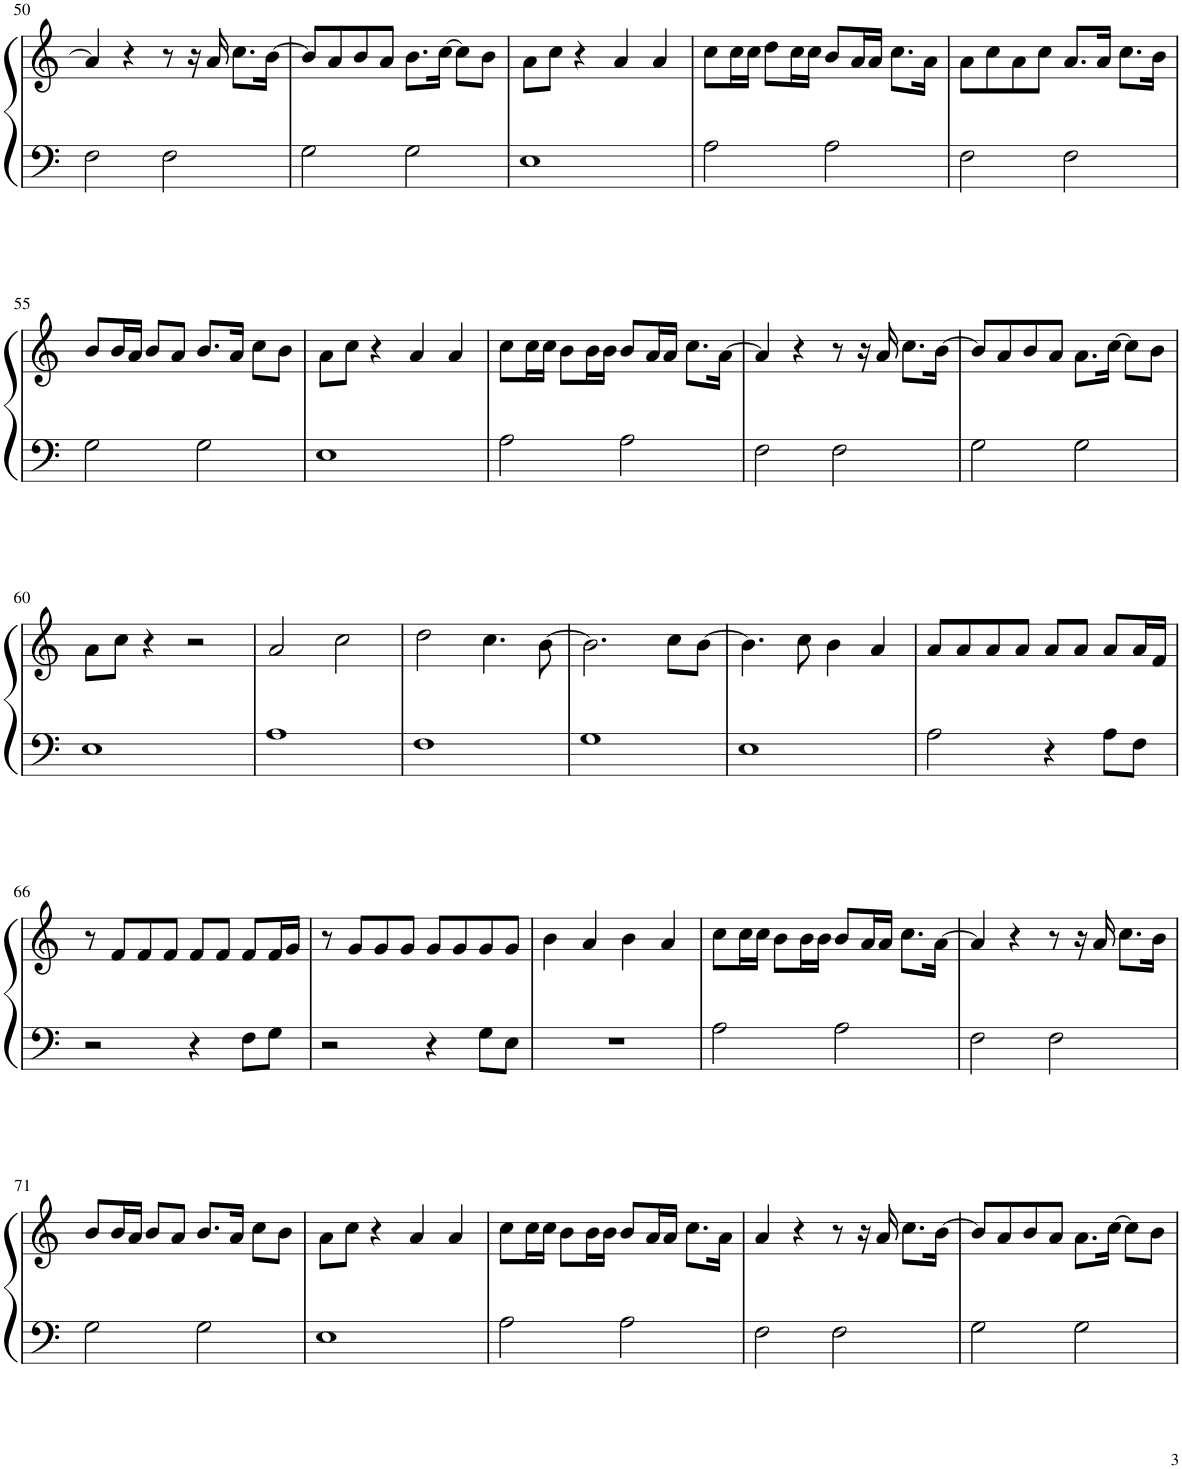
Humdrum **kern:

**kern	**kern
*part1	*part1
*staff2	*staff1
*I"Piano	*
*I'Pno.	*
!!LO:PB:g=z
*clefF4	*clefG2
*k[]	*k[]
*M4/4	*M4/4
=50	=50
2F\	4a/]
.	4r
2F\	8r
.	16r
.	16a/
.	8.cc\L
.	[16b\Jk
=51	=51
2G\	8b/L]
.	8a/
.	8b/
.	8a/J
2G\	8.b\L
.	[16cc\Jk
.	8cc\L]
.	8b\J
=52	=52
1E	8a\L
.	8cc\J
.	4r
.	4a/
.	4a/
=53	=53
2A\	8cc\L
.	16cc\L
.	16cc\JJ
.	8dd\L
.	16cc\L
.	16cc\JJ
2A\	8b/L
.	16a/L
.	16a/JJ
.	8.cc\L
.	16a\Jk
=54	=54
2F\	8a\L
.	8cc\
.	8a\
.	8cc\J
2F\	8.a/L
.	16a/Jk
.	8.cc\L
.	16b\Jk
!!LO:LB:g=z
=55	=55
2G\	8b/L
.	16b/L
.	16a/JJ
.	8b/L
.	8a/J
2G\	8.b/L
.	16a/Jk
.	8cc\L
.	8b\J
=56	=56
1E	8a\L
.	8cc\J
.	4r
.	4a/
.	4a/
=57	=57
2A\	8cc\L
.	16cc\L
.	16cc\JJ
.	8b\L
.	16b\L
.	16b\JJ
2A\	8b/L
.	16a/L
.	16a/JJ
.	8.cc\L
.	[16a\Jk
=58	=58
2F\	4a/]
.	4r
2F\	8r
.	16r
.	16a/
.	8.cc\L
.	[16b\Jk
=59	=59
2G\	8b/L]
.	8a/
.	8b/
.	8a/J
2G\	8.a\L
.	[16cc\Jk
.	8cc\L]
.	8b\J
!!LO:LB:g=z
=60	=60
1E	8a\L
.	8cc\J
.	4r
.	2r
=61	=61
1A	2a/
.	2cc\
=62	=62
1F	2dd\
.	4.cc\
.	[8b\
=63	=63
1G	2.b\]
.	8cc\L
.	[8b\J
=64	=64
1E	4.b\]
.	8cc\
.	4b\
.	4a/
=65	=65
2A\	8a/L
.	8a/
.	8a/
.	8a/J
4r	8a/L
.	8a/J
8A\L	8a/L
8F\J	16a/L
.	16f/JJ
!!LO:LB:g=z
=66	=66
2r	8r
.	8f/L
.	8f/
.	8f/J
4r	8f/L
.	8f/J
8F\L	8f/L
8G\J	16f/L
.	16g/JJ
=67	=67
2r	8r
.	8g/L
.	8g/
.	8g/J
4r	8g/L
.	8g/
8G\L	8g/
8E\J	8g/J
=68	=68
1r	4b\
.	4a/
.	4b\
.	4a/
=69	=69
2A\	8cc\L
.	16cc\L
.	16cc\JJ
.	8b\L
.	16b\L
.	16b\JJ
2A\	8b/L
.	16a/L
.	16a/JJ
.	8.cc\L
.	[16a\Jk
=70	=70
2F\	4a/]
.	4r
2F\	8r
.	16r
.	16a/
.	8.cc\L
.	16b\Jk
!!LO:LB:g=z
=71	=71
2G\	8b/L
.	16b/L
.	16a/JJ
.	8b/L
.	8a/J
2G\	8.b/L
.	16a/Jk
.	8cc\L
.	8b\J
=72	=72
1E	8a\L
.	8cc\J
.	4r
.	4a/
.	4a/
=73	=73
2A\	8cc\L
.	16cc\L
.	16cc\JJ
.	8b\L
.	16b\L
.	16b\JJ
2A\	8b/L
.	16a/L
.	16a/JJ
.	8.cc\L
.	16a\Jk
=74	=74
2F\	4a/
.	4r
2F\	8r
.	16r
.	16a/
.	8.cc\L
.	[16b\Jk
=75	=75
2G\	8b/L]
.	8a/
.	8b/
.	8a/J
2G\	8.a\L
.	[16cc\Jk
.	8cc\L]
.	8b\J
=	=
*-	*-
